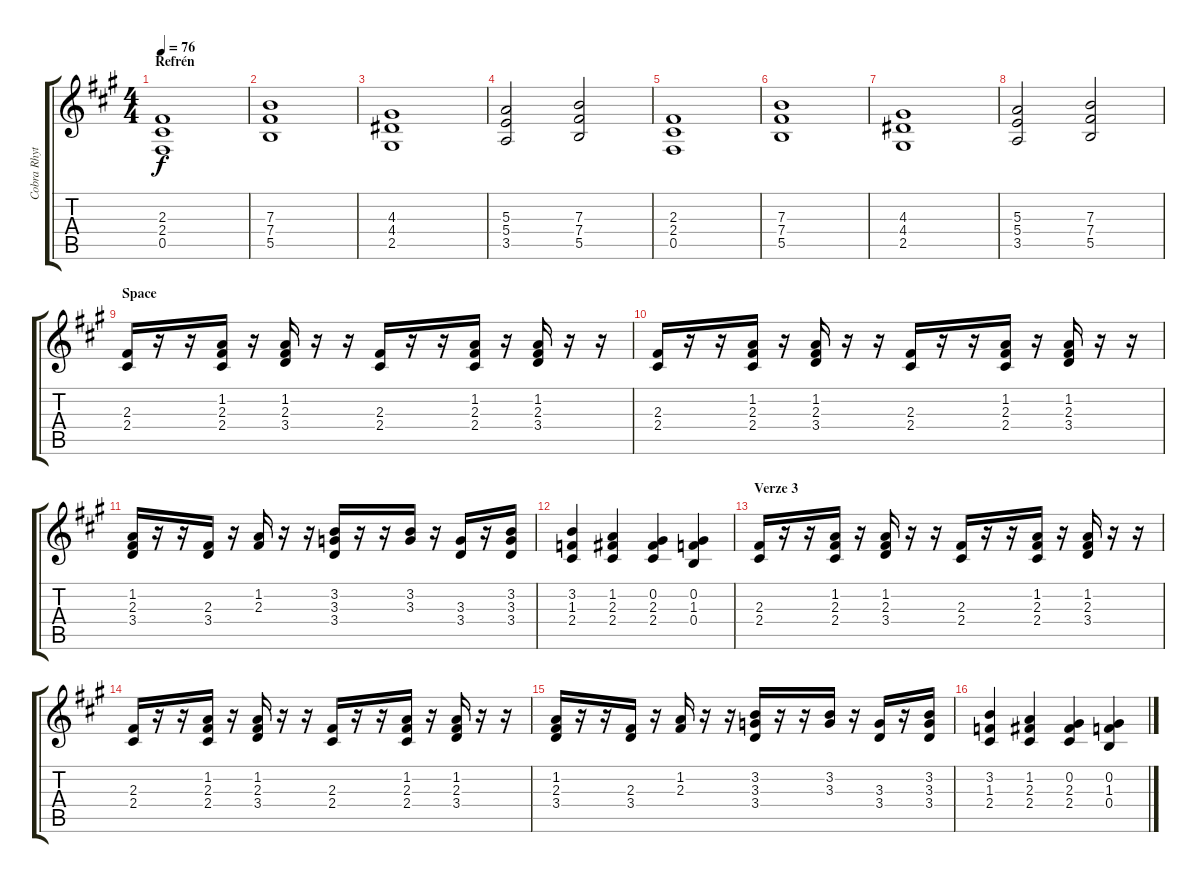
\track ("Cobra Rhythm" "Cobra Rhyt") {instrument distortionguitar}
\staff {score tabs}
\tuning (Db4 Ab3 E3 B2 Gb2 Db2) {hide}
\ts (4 4)
\section ("" "Refrén")
\tempo 76
\clef g2
\ks a
(2.3 2.4 0.5).1{dy f} |
(7.3 7.4 5.5).1 |
(4.3 4.4 2.5).1 |
(5.3 5.4 3.5).2 (7.3 7.4 5.5).2 |
(2.3 2.4 0.5).1 |
(7.3 7.4 5.5).1 |
(4.3 4.4 2.5).1 |
(5.3 5.4 3.5).2 (7.3 7.4 5.5).2 |
\section ("" "Space")
(2.3 2.4).16 r.16 r.16 (1.2 2.3 2.4).16 r.16 (1.2 2.3 3.4).16 r.16 r.16 (2.3 2.4).16 r.16 r.16 (1.2 2.3 2.4).16 r.16 (1.2 2.3 3.4).16 r.16 r.16 |
(2.3 2.4).16 r.16 r.16 (1.2 2.3 2.4).16 r.16 (1.2 2.3 3.4).16 r.16 r.16 (2.3 2.4).16 r.16 r.16 (1.2 2.3 2.4).16 r.16 (1.2 2.3 3.4).16 r.16 r.16 |
(1.2 2.3 3.4).16 r.16 r.16 (2.3 3.4).16 r.16 (1.2 2.3).16 r.16 r.16 (3.2 3.3 3.4).16 r.16 r.16 (3.2 3.3).16 r.16 (3.3 3.4).16 r.16 (3.2 3.3 3.4).16 |
(3.2 1.3 2.4).4 (1.2 2.3 2.4).4 (0.2 2.3 2.4).4 (0.2 1.3 0.4).4 |
\section ("" "Verze 3")
(2.3 2.4).16 r.16 r.16 (1.2 2.3 2.4).16 r.16 (1.2 2.3 3.4).16 r.16 r.16 (2.3 2.4).16 r.16 r.16 (1.2 2.3 2.4).16 r.16 (1.2 2.3 3.4).16 r.16 r.16 |
(2.3 2.4).16 r.16 r.16 (1.2 2.3 2.4).16 r.16 (1.2 2.3 3.4).16 r.16 r.16 (2.3 2.4).16 r.16 r.16 (1.2 2.3 2.4).16 r.16 (1.2 2.3 3.4).16 r.16 r.16 |
(1.2 2.3 3.4).16 r.16 r.16 (2.3 3.4).16 r.16 (1.2 2.3).16 r.16 r.16 (3.2 3.3 3.4).16 r.16 r.16 (3.2 3.3).16 r.16 (3.3 3.4).16 r.16 (3.2 3.3 3.4).16 |
(3.2 1.3 2.4).4 (1.2 2.3 2.4).4 (0.2 2.3 2.4).4 (0.2 1.3 0.4).4
